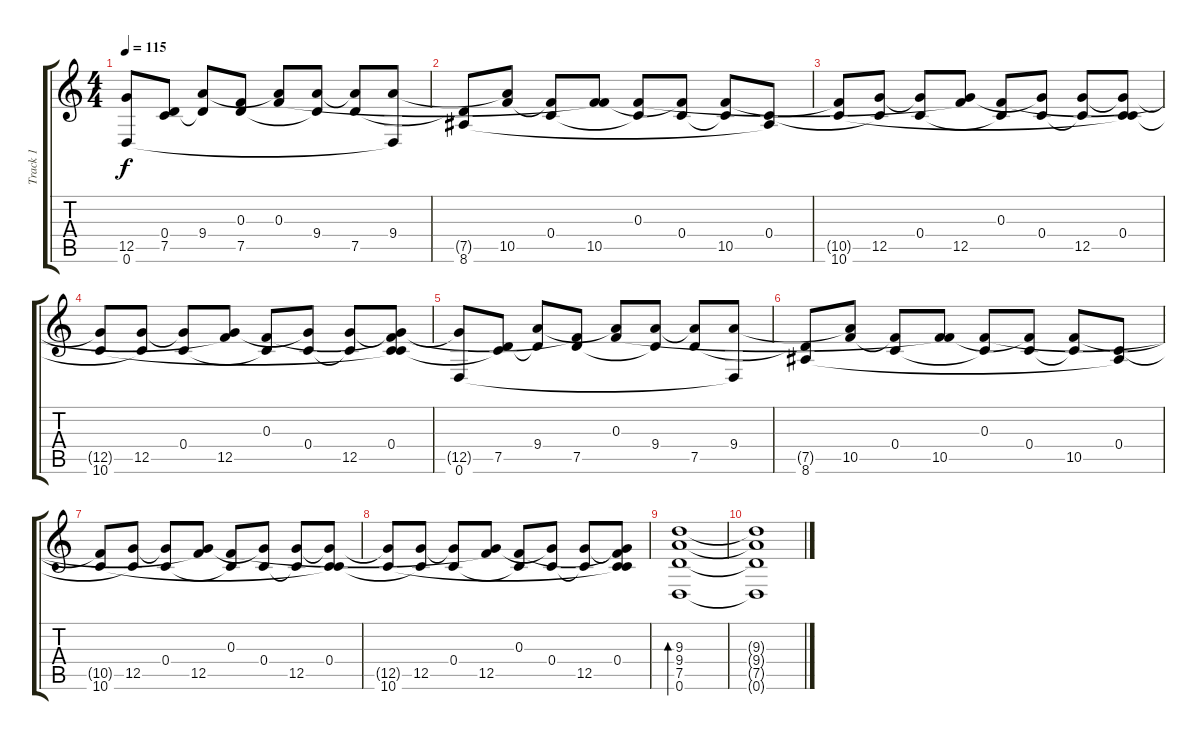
\track ("Track 1" "Track 1") {instrument acousticguitarsteel}
\staff {score tabs}
\tuning (D4 A3 F3 C3 G2 D2) {hide}
\ts (4 4)
\tempo 115
\clef g2
\ks c
(12.5{t} 0.6).8{dy f} (0.4{t} 7.5).8 (9.4 7.5{t}).8 (0.3{t} 7.5).8 (0.3 9.4{t}).8 (9.4 7.5{t}).8 (9.4{t} 7.5).8 (9.4 0.6{t}).8 |
(7.5{t} 8.6).8 (9.4{t} 10.5).8 (0.4 10.5{t}).8 (0.3{t} 10.5).8 (0.3 0.4{t}).8 (0.4 10.5{t}).8 (0.4{t} 10.5).8 (0.4 8.6{t}).8 |
(10.5{t} 10.6).8 (0.4{t} 12.5).8 (0.4 12.5{t}).8 (0.3{t} 12.5).8 (0.3 0.4{t}).8 (0.4 12.5{t}).8 (0.4{t} 12.5).8 (0.4 12.5{t} 10.6{t}).8 |
(12.5{t} 10.6).8 (0.4{t} 12.5).8 (0.4 12.5{t}).8 (0.3{t} 12.5).8 (0.3 0.4{t}).8 (0.4 12.5{t}).8 (0.4{t} 12.5).8 (0.3{t} 0.4 12.5{t} 10.6{t}).8 |
(12.5{t} 0.6).8 (0.4{t} 7.5).8 (9.4 7.5{t}).8 (0.3{t} 7.5).8 (0.3 9.4{t}).8 (9.4 7.5{t}).8 (9.4{t} 7.5).8 (9.4 0.6{t}).8 |
(7.5{t} 8.6).8 (9.4{t} 10.5).8 (0.4 10.5{t}).8 (0.3{t} 10.5).8 (0.3 0.4{t}).8 (0.4 10.5{t}).8 (0.4{t} 10.5).8 (0.4 8.6{t}).8 |
(10.5{t} 10.6).8 (0.4{t} 12.5).8 (0.4 12.5{t}).8 (0.3{t} 12.5).8 (0.3 0.4{t}).8 (0.4 12.5{t}).8 (0.4{t} 12.5).8 (0.4 12.5{t} 10.6{t}).8 |
(12.5{t} 10.6).8 (0.4{t} 12.5).8 (0.4 12.5{t}).8 (0.3{t} 12.5).8 (0.3 0.4{t}).8 (0.4 12.5{t}).8 (0.4{t} 12.5).8 (0.3{t} 0.4 12.5{t} 10.6{t}).8 |
(9.3 9.4 7.5 0.6).1{bd 240} |
(9.3{t} 9.4{t} 7.5{t} 0.6{t}).1
